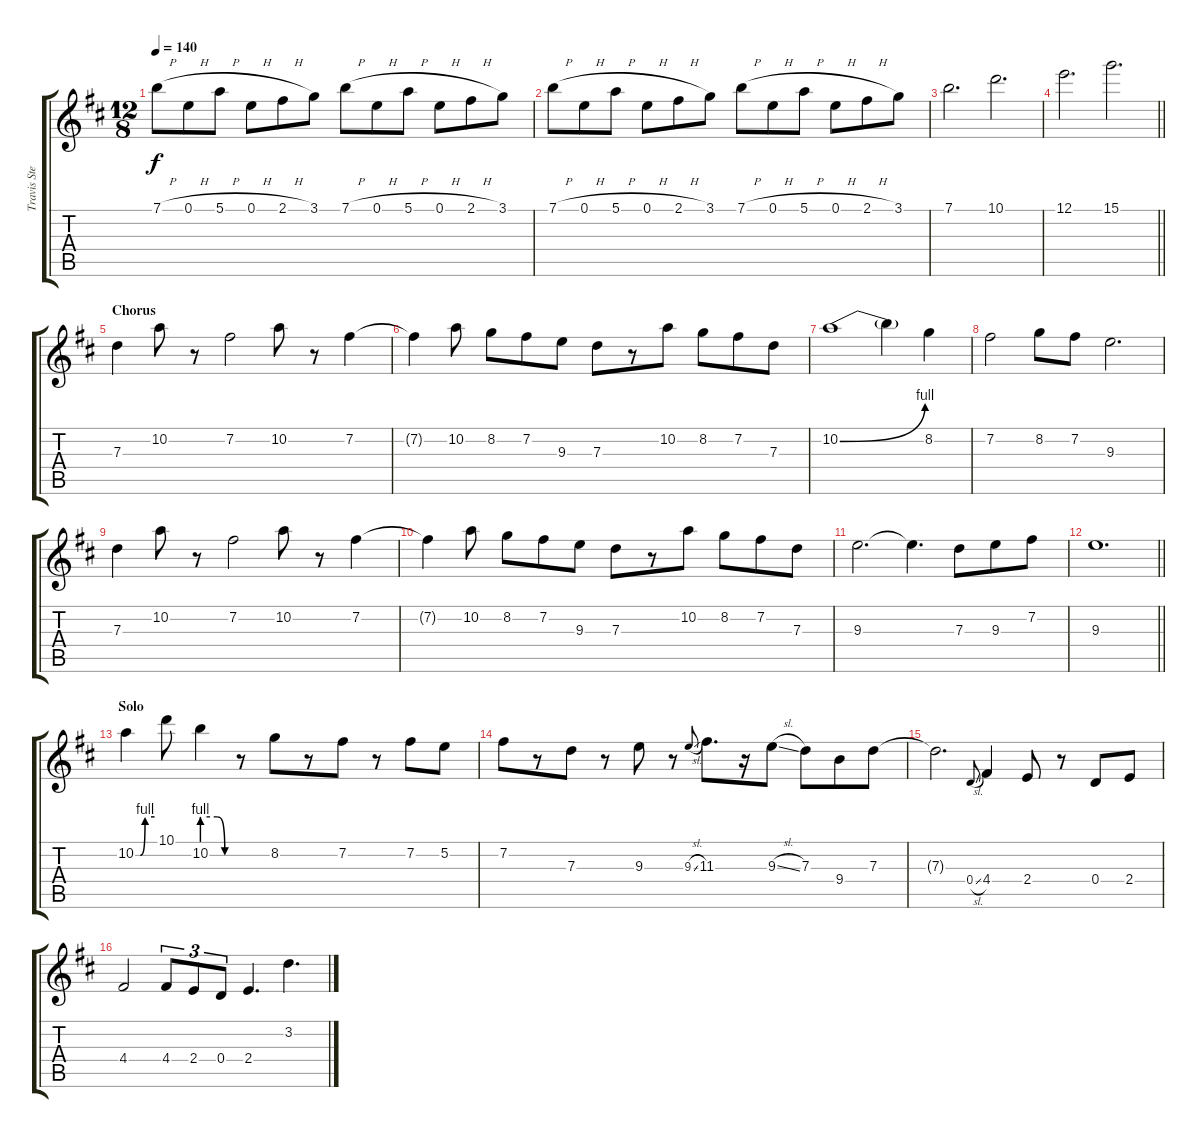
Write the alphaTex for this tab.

\track ("Travis Stever - Lead Guitar" "Travis Ste") {instrument electricguitarclean}
\staff {score tabs}
\tuning (E4 B3 G3 D3 A2 E2) {hide}
\ts (12 8)
\tempo 140
\clef g2
\ks bminor
7.1{h}.8{dy f} 0.1{h}.8 5.1{h}.8 0.1{h}.8 2.1{h}.8 3.1.8 7.1{h}.8 0.1{h}.8 5.1{h}.8 0.1{h}.8 2.1{h}.8 3.1.8 |
7.1{h}.8 0.1{h}.8 5.1{h}.8 0.1{h}.8 2.1{h}.8 3.1.8 7.1{h}.8 0.1{h}.8 5.1{h}.8 0.1{h}.8 2.1{h}.8 3.1.8 |
7.1.2{d} 10.1.2{d} |
\barLineRight lightlight
12.1.2{d} 15.1.2{d} |
\section ("" "Chorus")
7.3.4 10.2.8 r.8 7.2.2 10.2.8 r.8 7.2.4 |
7.2{t}.4 10.2.8 8.2.8 7.2.8 9.3.8 7.3.8 r.8 10.2.8 8.2.8 7.2.8 7.3.8 |
10.2{be (bend 0 0 60 4)}.1 10.2{t}.4 8.2.4 |
7.2.2 8.2.8 7.2.8 9.3.2{d} |
7.3.4 10.2.8 r.8 7.2.2 10.2.8 r.8 7.2.4 |
7.2{t}.4 10.2.8 8.2.8 7.2.8 9.3.8 7.3.8 r.8 10.2.8 8.2.8 7.2.8 7.3.8 |
9.3.2{d} 9.3{t}.4{d} 7.3.8 9.3.8 7.2.8 |
\barLineRight lightlight
9.3.1{d} |
\section ("" "Solo")
10.2{be (custom 0 0 15 0 30 4 60 4)}.4{volume 14} 10.1.8 10.2{be (custom 0 4 30 4 45 0 60 0)}.4 r.8 8.2.8 r.8 7.2.8 r.8 7.2.8 5.2.8 |
7.2.8 r.8 7.3.8 r.8 9.3.8 r.8 9.3{sl}.8{gr onbeat} 11.3.8{d} r.16 9.3{sl}.8 7.3.8 9.4.8 7.3.8 |
7.3{t}.2{d} 0.4{sl}.8{gr onbeat} 4.4.4 2.4.8 r.8 0.4.8 2.4.8 |
4.4.2 4.4.8{tu (3 2)} 2.4.8{tu (3 2)} 0.4.8{tu (3 2)} 2.4.4{d} 3.2{ss}.4{d}
